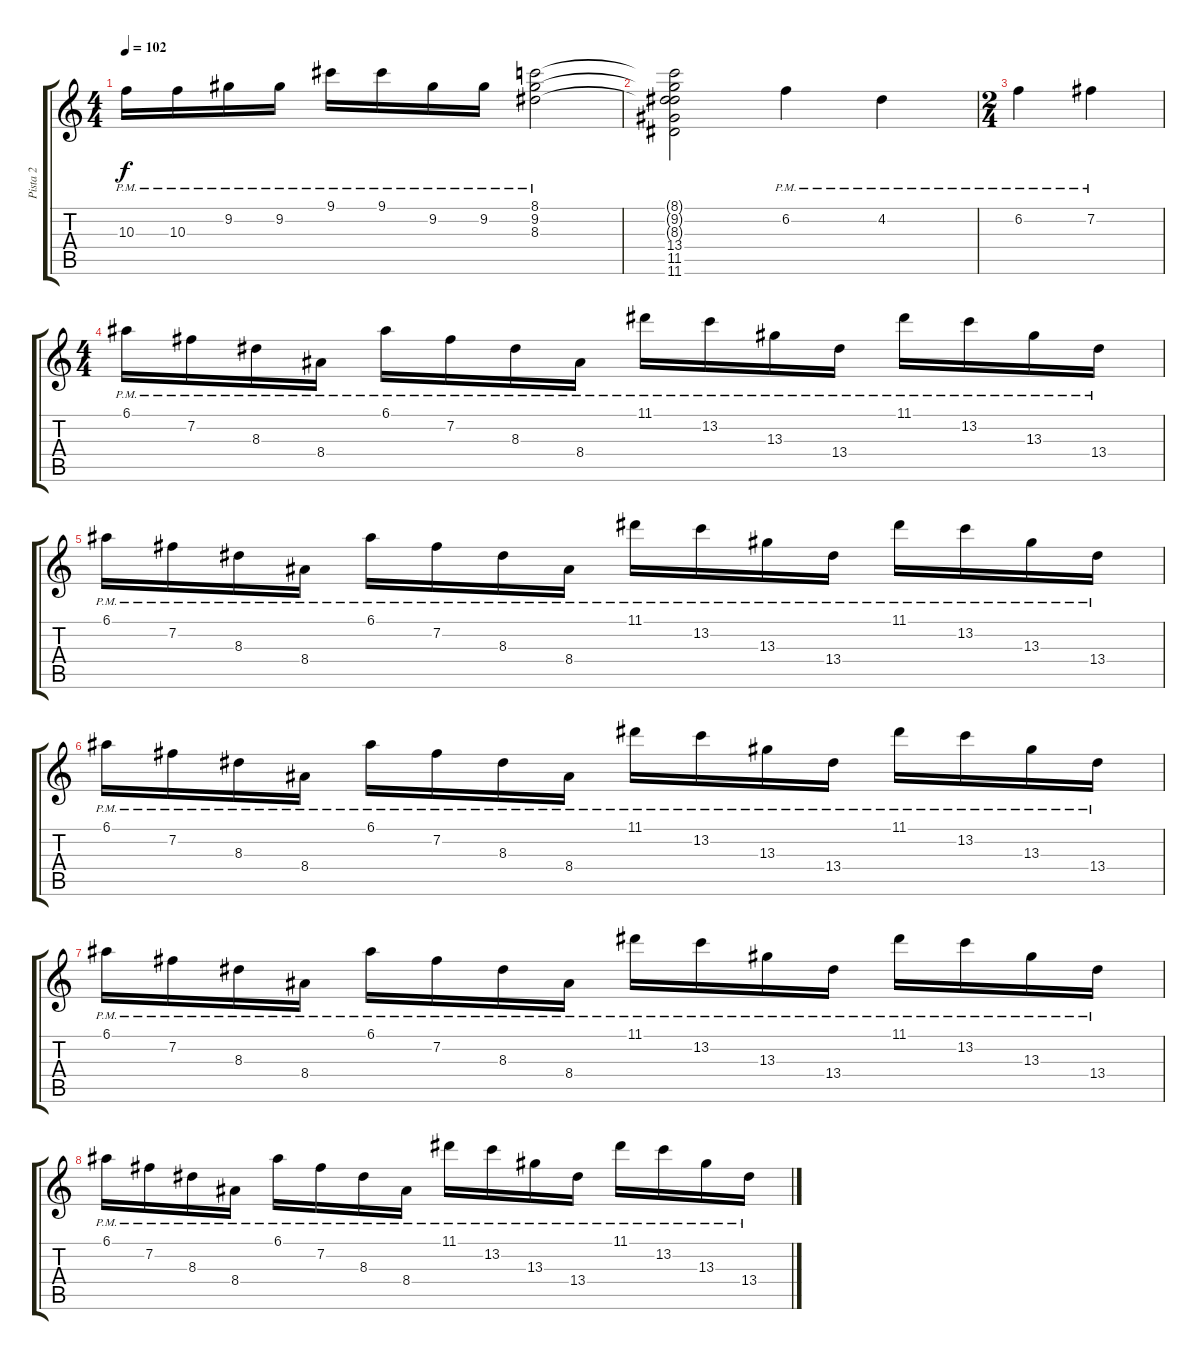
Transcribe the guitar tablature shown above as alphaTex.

\track ("Pista 2" "Pista 2") {instrument electricguitarjazz}
\staff {score tabs}
\tuning (E4 B3 G3 D3 A2 E2) {hide}
\ts (4 4)
\tempo 102
\clef g2
\ks c
10.3{pm}.16{dy f} 10.3{pm}.16 9.2{pm}.16 9.2{pm}.16 9.1{pm}.16 9.1{pm}.16 9.2{pm}.16 9.2{pm}.16 (8.1{pm} 9.2{pm} 8.3{pm}).2 |
(8.1{t} 9.2{t} 8.3{t} 13.4 11.5 11.6).2 6.2{pm}.4 4.2{pm}.4 |
\ts (2 4)
6.2{pm}.4 7.2{pm}.4 |
\ts (4 4)
6.1{pm}.16 7.2{pm}.16 8.3{pm}.16 8.4{pm}.16 6.1{pm}.16 7.2{pm}.16 8.3{pm}.16 8.4{pm}.16 11.1{pm}.16 13.2{pm}.16 13.3{pm}.16 13.4{pm}.16 11.1{pm}.16 13.2{pm}.16 13.3{pm}.16 13.4{pm}.16 |
6.1{pm}.16 7.2{pm}.16 8.3{pm}.16 8.4{pm}.16 6.1{pm}.16 7.2{pm}.16 8.3{pm}.16 8.4{pm}.16 11.1{pm}.16 13.2{pm}.16 13.3{pm}.16 13.4{pm}.16 11.1{pm}.16 13.2{pm}.16 13.3{pm}.16 13.4{pm}.16 |
6.1{pm}.16 7.2{pm}.16 8.3{pm}.16 8.4{pm}.16 6.1{pm}.16 7.2{pm}.16 8.3{pm}.16 8.4{pm}.16 11.1{pm}.16 13.2{pm}.16 13.3{pm}.16 13.4{pm}.16 11.1{pm}.16 13.2{pm}.16 13.3{pm}.16 13.4{pm}.16 |
6.1{pm}.16 7.2{pm}.16 8.3{pm}.16 8.4{pm}.16 6.1{pm}.16 7.2{pm}.16 8.3{pm}.16 8.4{pm}.16 11.1{pm}.16 13.2{pm}.16 13.3{pm}.16 13.4{pm}.16 11.1{pm}.16 13.2{pm}.16 13.3{pm}.16 13.4{pm}.16 |
6.1{pm}.16 7.2{pm}.16 8.3{pm}.16 8.4{pm}.16 6.1{pm}.16 7.2{pm}.16 8.3{pm}.16 8.4{pm}.16 11.1{pm}.16 13.2{pm}.16 13.3{pm}.16 13.4{pm}.16 11.1{pm}.16 13.2{pm}.16 13.3{pm}.16 13.4{pm}.16
